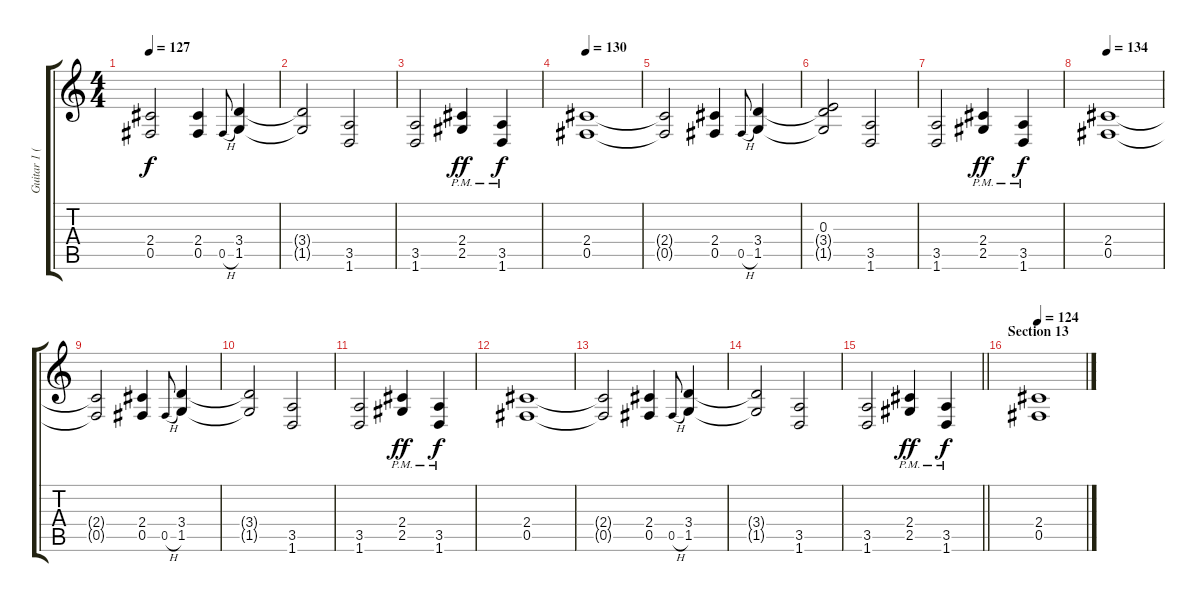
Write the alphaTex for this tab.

\track ("Guitar 1 (Distortion)" "Guitar 1 (") {instrument distortionguitar}
\staff {score tabs}
\tuning (Db4 Ab3 E3 B2 Gb2 Db2) {hide}
\ts (4 4)
\tempo 127
\clef g2
\ks c
(2.4{t} 0.5{t}).2{dy f} (2.4 0.5).4 0.5{h}.8{gr onbeat} (3.4 1.5).4 |
(3.4{t} 1.5{t}).2 (3.5 1.6).2 |
(3.5 1.6).2 (2.4{pm} 2.5{pm}).4{dy ff} (3.5{pm} 1.6{pm}).4{dy f} |
\tempo 130
(2.4 0.5).1 |
(2.4{t} 0.5{t}).2 (2.4 0.5).4 0.5{h}.8{gr onbeat} (3.4 1.5).4 |
(0.3 3.4{t} 1.5{t}).2 (3.5 1.6).2 |
(3.5 1.6).2 (2.4{pm} 2.5{pm}).4{dy ff} (3.5{pm} 1.6{pm}).4{dy f} |
\tempo 134
(2.4 0.5).1 |
(2.4{t} 0.5{t}).2 (2.4 0.5).4 0.5{h}.8{gr onbeat} (3.4 1.5).4 |
(3.4{t} 1.5{t}).2 (3.5 1.6).2 |
(3.5 1.6).2 (2.4{pm} 2.5{pm}).4{dy ff} (3.5{pm} 1.6{pm}).4{dy f} |
(2.4 0.5).1 |
(2.4{t} 0.5{t}).2 (2.4 0.5).4 0.5{h}.8{gr onbeat} (3.4 1.5).4 |
(3.4{t} 1.5{t}).2 (3.5 1.6).2 |
\barLineRight lightlight
(3.5 1.6).2 (2.4{pm} 2.5{pm}).4{dy ff} (3.5{pm} 1.6{pm}).4{dy f} |
\section ("" "Section 13")
\tempo 124
(2.4 0.5).1
